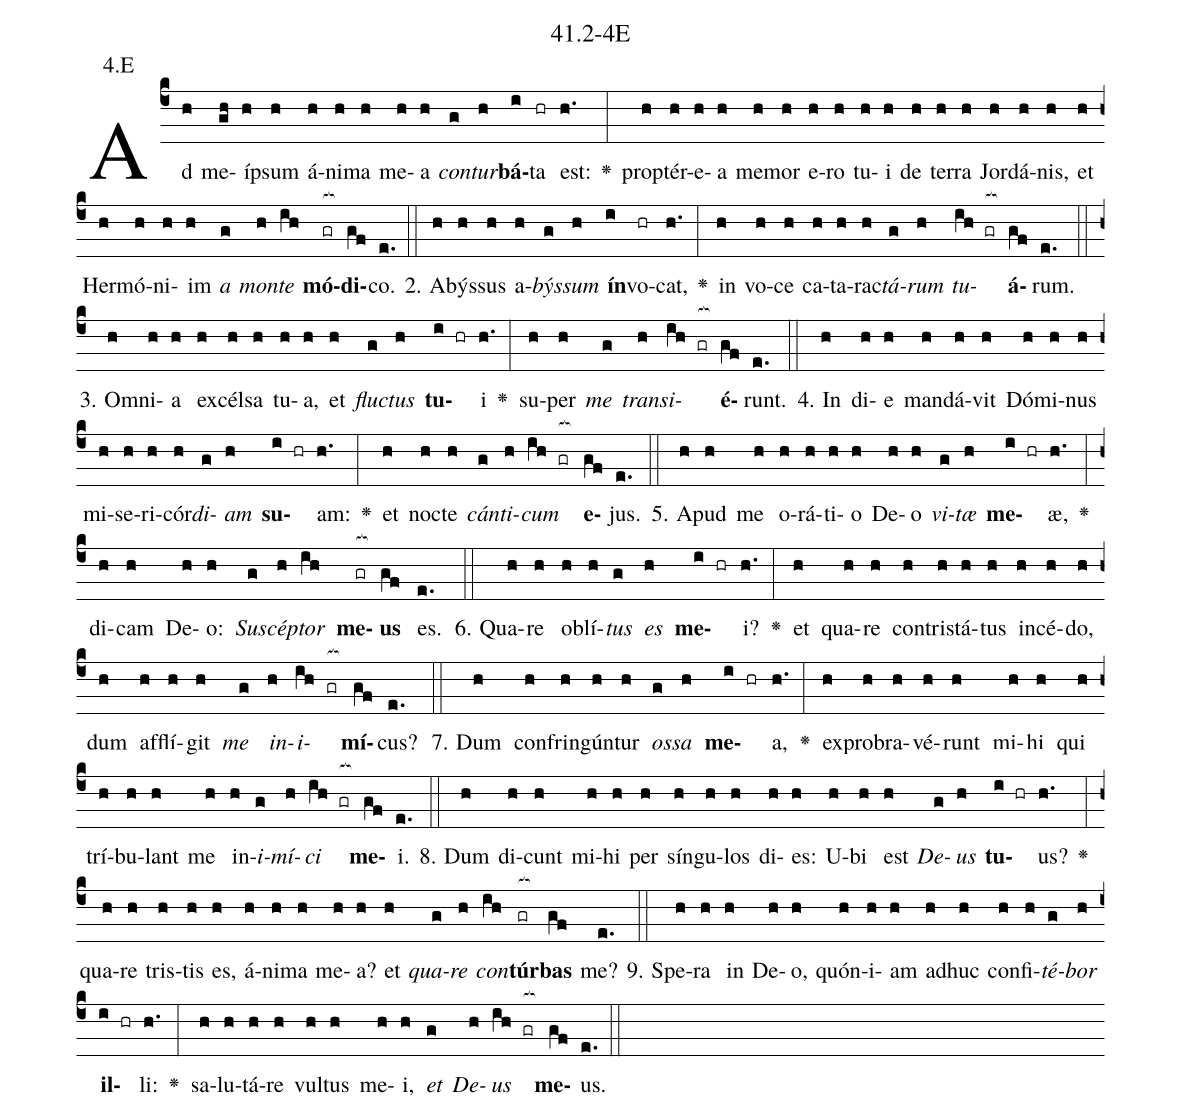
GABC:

name: 41.2-4E;
annotation: 4.E;
%%
(c4)Ad(h) me(gh)íp(h)sum(h) á(h)ni(h)ma(h) me(h)a(h) <i>con</i>(g)<i>tur</i>(h)<b>bá</b>(i)ta(hr) est:(h.) <v>\greheightstar</v>(:) prop(h)tér(h)e(h)a(h) me(h)mor(h) e(h)ro(h) tu(h)i(h) de(h) ter(h)ra(h) Jor(h)dá(h)nis,(h) et(h) Her(h)mó(h)ni(h)im(h) <i>a</i>(g) <i>mon</i>(h)<i>te</i>(ih) <b>mó</b>(gr[ocb:1{])<b>di</b>(gf[ocb:0}])co.(e.) (::)
2. A(h)býs(h)sus(h) a(h)<i>býs</i>(g)<i>sum</i>(h) <b>ín</b>(i)vo(hr)cat,(h.) <v>\greheightstar</v>(:) in(h) vo(h)ce(h) ca(h)ta(h)rac(h)<i>tá</i>(g)<i>rum</i>(h) <i>tu</i>(ih gr[ocb:1{])<b>á</b>(gf[ocb:0}])rum.(e.) (::)
3. Om(h)ni(h)a(h) ex(h)cél(h)sa(h) tu(h)a,(h) et(h) <i>fluc</i>(g)<i>tus</i>(h) <b>tu</b>(i hr)i(h.) <v>\greheightstar</v>(:) su(h)per(h) <i>me</i>(g) <i>trans</i>(h)<i>i</i>(ih gr[ocb:1{])<b>é</b>(gf[ocb:0}])runt.(e.) (::)
4. In(h) di(h)e(h) man(h)dá(h)vit(h) Dó(h)mi(h)nus(h) mi(h)se(h)ri(h)cór(h)<i>di</i>(g)<i>am</i>(h) <b>su</b>(i hr)am:(h.) <v>\greheightstar</v>(:) et(h) noc(h)te(h) <i>cán</i>(g)<i>ti</i>(h)<i>cum</i>(ih gr[ocb:1{]) <b>e</b>(gf[ocb:0}])jus.(e.) (::)
5. A(h)pud(h) me(h) o(h)rá(h)ti(h)o(h) De(h)o(h) <i>vi</i>(g)<i>tæ</i>(h) <b>me</b>(i hr)æ,(h.) <v>\greheightstar</v>(:) di(h)cam(h) De(h)o:(h) <i>Su</i>(g)<i>scép</i>(h)<i>tor</i>(ih) <b>me</b>(gr[ocb:1{])<b>us</b>(gf[ocb:0}]) es.(e.) (::)
6. Qua(h)re(h) ob(h)lí(h)<i>tus</i>(g) <i>es</i>(h) <b>me</b>(i hr)i?(h.) <v>\greheightstar</v>(:) et(h) qua(h)re(h) con(h)tris(h)tá(h)tus(h) in(h)cé(h)do,(h) dum(h) af(h)flí(h)git(h) <i>me</i>(g) <i>in</i>(h)<i>i</i>(ih gr[ocb:1{])<b>mí</b>(gf[ocb:0}])cus?(e.) (::)
7. Dum(h) con(h)frin(h)gún(h)tur(h) <i>os</i>(g)<i>sa</i>(h) <b>me</b>(i hr)a,(h.) <v>\greheightstar</v>(:) ex(h)pro(h)bra(h)vé(h)runt(h) mi(h)hi(h) qui(h) trí(h)bu(h)lant(h) me(h) in(h)<i>i</i>(g)<i>mí</i>(h)<i>ci</i>(ih gr[ocb:1{]) <b>me</b>(gf[ocb:0}])i.(e.) (::)
8. Dum(h) di(h)cunt(h) mi(h)hi(h) per(h) sín(h)gu(h)los(h) di(h)es:(h) U(h)bi(h) est(h) <i>De</i>(g)<i>us</i>(h) <b>tu</b>(i hr)us?(h.) <v>\greheightstar</v>(:) qua(h)re(h) tris(h)tis(h) es,(h) á(h)ni(h)ma(h) me(h)a?(h) et(h) <i>qua</i>(g)<i>re</i>(h) <i>con</i>(ih)<b>túr</b>(gr[ocb:1{])<b>bas</b>(gf[ocb:0}]) me?(e.) (::)
9. Spe(h)ra(h) in(h) De(h)o,(h) quón(h)i(h)am(h) ad(h)huc(h) con(h)fi(h)<i>té</i>(g)<i>bor</i>(h) <b>il</b>(i hr)li:(h.) <v>\greheightstar</v>(:) sa(h)lu(h)tá(h)re(h) vul(h)tus(h) me(h)i,(h) <i>et</i>(g) <i>De</i>(h)<i>us</i>(ih gr[ocb:1{]) <b>me</b>(gf[ocb:0}])us.(e.) (::)
